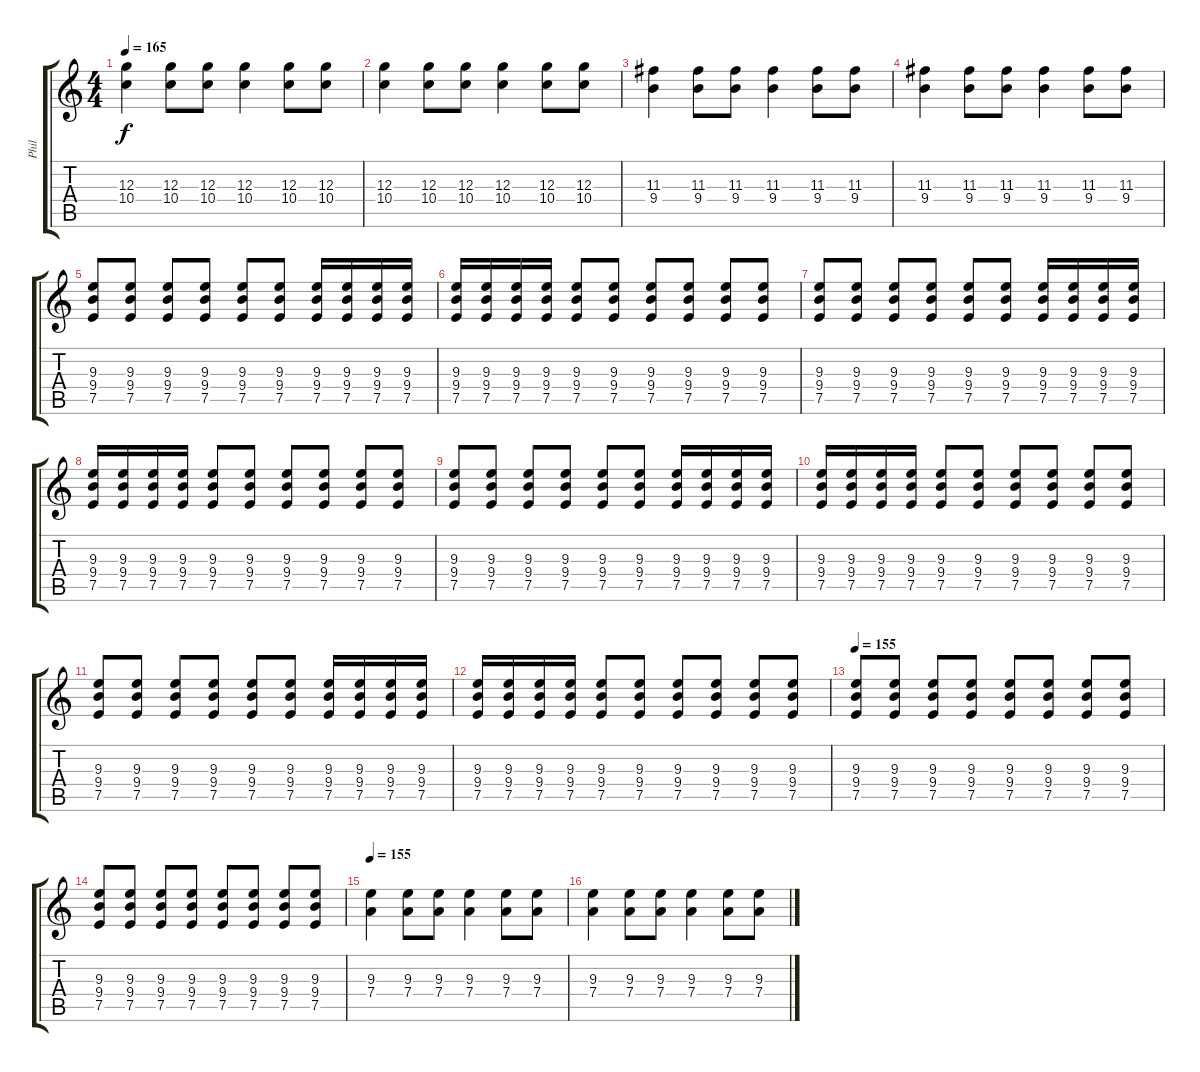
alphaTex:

\track ("Phil" "Phil") {instrument distortionguitar}
\staff {score tabs}
\tuning (E4 B3 G3 D3 A2 E2) {hide}
\ts (4 4)
\tempo 165
\clef g2
\ks c
(12.3 10.4).4{dy f} (12.3 10.4).8 (12.3 10.4).8 (12.3 10.4).4 (12.3 10.4).8 (12.3 10.4).8 |
(12.3 10.4).4 (12.3 10.4).8 (12.3 10.4).8 (12.3 10.4).4 (12.3 10.4).8 (12.3 10.4).8 |
(11.3 9.4).4 (11.3 9.4).8 (11.3 9.4).8 (11.3 9.4).4 (11.3 9.4).8 (11.3 9.4).8 |
(11.3 9.4).4 (11.3 9.4).8 (11.3 9.4).8 (11.3 9.4).4 (11.3 9.4).8 (11.3 9.4).8 |
(9.3 9.4 7.5).8 (9.3 9.4 7.5).8 (9.3 9.4 7.5).8 (9.3 9.4 7.5).8 (9.3 9.4 7.5).8 (9.3 9.4 7.5).8 (9.3 9.4 7.5).16 (9.3 9.4 7.5).16 (9.3 9.4 7.5).16 (9.3 9.4 7.5).16 |
(9.3 9.4 7.5).16 (9.3 9.4 7.5).16 (9.3 9.4 7.5).16 (9.3 9.4 7.5).16 (9.3 9.4 7.5).8 (9.3 9.4 7.5).8 (9.3 9.4 7.5).8 (9.3 9.4 7.5).8 (9.3 9.4 7.5).8 (9.3 9.4 7.5).8 |
(9.3 9.4 7.5).8 (9.3 9.4 7.5).8 (9.3 9.4 7.5).8 (9.3 9.4 7.5).8 (9.3 9.4 7.5).8 (9.3 9.4 7.5).8 (9.3 9.4 7.5).16 (9.3 9.4 7.5).16 (9.3 9.4 7.5).16 (9.3 9.4 7.5).16 |
(9.3 9.4 7.5).16 (9.3 9.4 7.5).16 (9.3 9.4 7.5).16 (9.3 9.4 7.5).16 (9.3 9.4 7.5).8 (9.3 9.4 7.5).8 (9.3 9.4 7.5).8 (9.3 9.4 7.5).8 (9.3 9.4 7.5).8 (9.3 9.4 7.5).8 |
(9.3 9.4 7.5).8 (9.3 9.4 7.5).8 (9.3 9.4 7.5).8 (9.3 9.4 7.5).8 (9.3 9.4 7.5).8 (9.3 9.4 7.5).8 (9.3 9.4 7.5).16 (9.3 9.4 7.5).16 (9.3 9.4 7.5).16 (9.3 9.4 7.5).16 |
(9.3 9.4 7.5).16 (9.3 9.4 7.5).16 (9.3 9.4 7.5).16 (9.3 9.4 7.5).16 (9.3 9.4 7.5).8 (9.3 9.4 7.5).8 (9.3 9.4 7.5).8 (9.3 9.4 7.5).8 (9.3 9.4 7.5).8 (9.3 9.4 7.5).8 |
(9.3 9.4 7.5).8 (9.3 9.4 7.5).8 (9.3 9.4 7.5).8 (9.3 9.4 7.5).8 (9.3 9.4 7.5).8 (9.3 9.4 7.5).8 (9.3 9.4 7.5).16 (9.3 9.4 7.5).16 (9.3 9.4 7.5).16 (9.3 9.4 7.5).16 |
(9.3 9.4 7.5).16 (9.3 9.4 7.5).16 (9.3 9.4 7.5).16 (9.3 9.4 7.5).16 (9.3 9.4 7.5).8 (9.3 9.4 7.5).8 (9.3 9.4 7.5).8 (9.3 9.4 7.5).8 (9.3 9.4 7.5).8 (9.3 9.4 7.5).8 |
\tempo 155
(9.3 9.4 7.5).8{volume 12} (9.3 9.4 7.5).8 (9.3 9.4 7.5).8 (9.3 9.4 7.5).8 (9.3 9.4 7.5).8 (9.3 9.4 7.5).8 (9.3 9.4 7.5).8 (9.3 9.4 7.5).8 |
(9.3 9.4 7.5).8 (9.3 9.4 7.5).8 (9.3 9.4 7.5).8 (9.3 9.4 7.5).8 (9.3 9.4 7.5).8 (9.3 9.4 7.5).8 (9.3 9.4 7.5).8 (9.3 9.4 7.5).8 |
\tempo 155
(9.3 7.4).4{volume 13} (9.3 7.4).8 (9.3 7.4).8 (9.3 7.4).4 (9.3 7.4).8 (9.3 7.4).8 |
(9.3 7.4).4 (9.3 7.4).8 (9.3 7.4).8 (9.3 7.4).4 (9.3 7.4).8 (9.3 7.4).8
